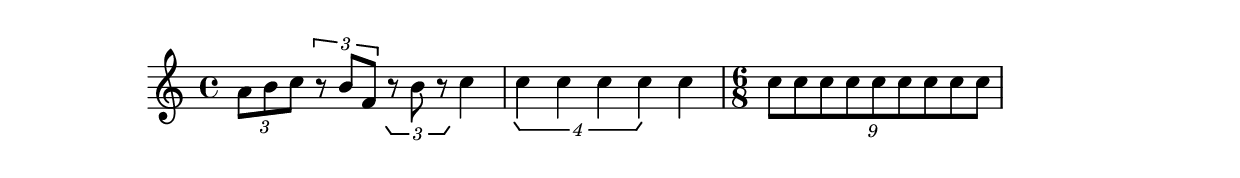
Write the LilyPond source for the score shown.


\version "2.1.36"
\header{
    
texidoc="
Tuplets are indicated by a bracket with a number.  There should be no
bracket if there is a beam exactly  matching  the length of the tuplet.
The bracket does not interfere with the stafflines, and the number is
centered in the gap in the bracket.

The bracket stops at the end of the stems, if the stems have the same
direction as the bracket. The endings can be adjusted with
@code{bracket-flare}.


"

}
\paper { raggedright= ##t }

\score{
	\notes \context Voice \relative c'' {
		 \times 2/3 { a8 b c }
		 \times 2/3 { r8  b[ f] }
		 \override TupletBracket  #'bracket-flare = #'(0.5 . 0.5)
		 \times 2/3 { r8 b r8 }
		 c4 |
		 
		 \times 3/4 { c4 c4 c4 c4 } c4 | 
		 
		 \time 6/8
		 \times 6/9 { c8 c c c c c c c c }

		 }
}



